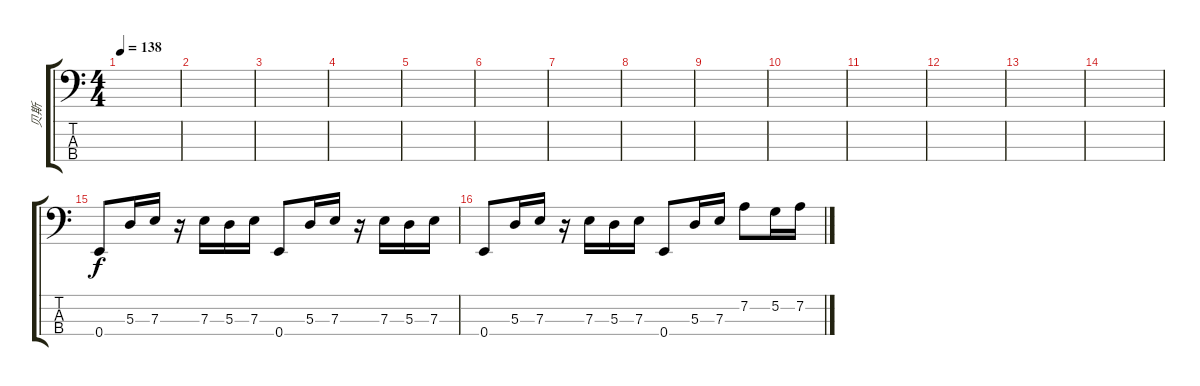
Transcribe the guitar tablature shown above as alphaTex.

\track ("贝斯" "贝斯") {instrument electricbassfinger}
\staff {score tabs}
\tuning (G2 D2 A1 E1) {hide}
\ts (4 4)
\tempo 138
\clef f4
\ks c
|
|
|
|
|
|
|
|
|
|
|
|
|
|
0.4.8 5.3.16 7.3.16 r.16 7.3.16 5.3.16 7.3.16 0.4.8 5.3.16 7.3.16 r.16 7.3.16 5.3.16 7.3.16 |
0.4.8 5.3.16 7.3.16 r.16 7.3.16 5.3.16 7.3.16 0.4.8 5.3.16 7.3.16 7.2.8 5.2.16 7.2.16
